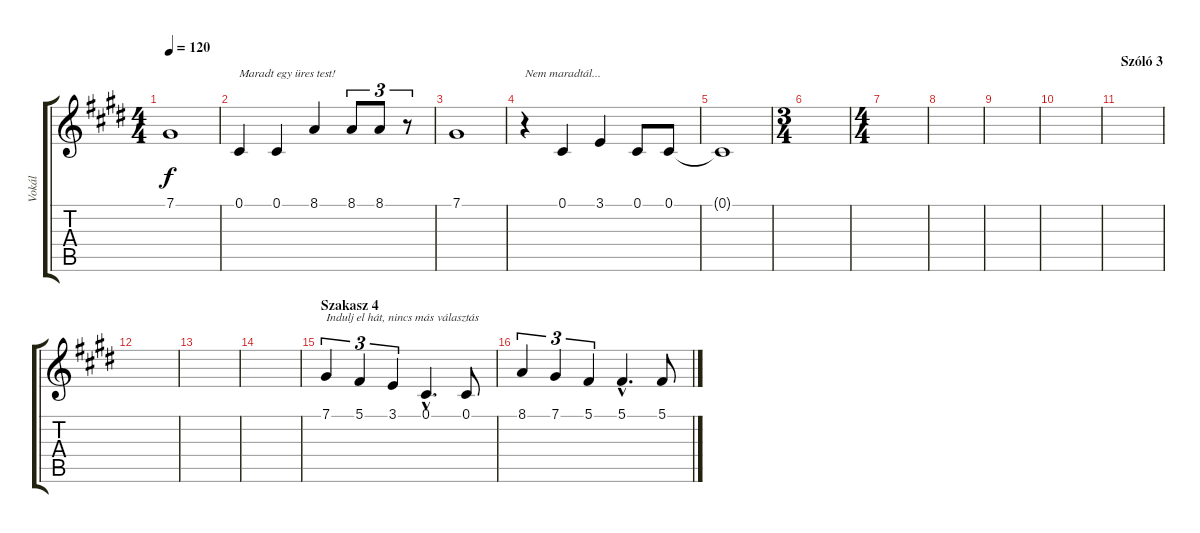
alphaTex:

\track ("Vokál" "Vokál") {instrument violin}
\staff {score tabs}
\tuning (Db4 Ab3 E3 B2 Gb2 Db2) {hide}
\ts (4 4)
\tempo 120
\clef g2
\ks c#minor
7.1.1{dy f} |
0.1.4{txt "Maradt egy üres test!"} 0.1.4 8.1.4 8.1.8{tu (3 2)} 8.1.8{tu (3 2)} r.8{tu (3 2)} |
7.1.1 |
r.4{txt "Nem maradtál..."} 0.1.4 3.1.4 0.1.8 0.1.8 |
0.1{t}.1 |
\ts (3 4)
|
\ts (4 4)
|
|
|
|
\section ("" "Szóló 3")
|
|
|
|
\section ("" "Szakasz 4")
7.1.4{tu (3 2) txt "Indulj el hát, nincs más választás"} 5.1.4{tu (3 2)} 3.1.4{tu (3 2)} 0.1{hac}.4{d} 0.1.8 |
8.1.4{tu (3 2)} 7.1.4{tu (3 2)} 5.1.4{tu (3 2)} 5.1{hac}.4{d} 5.1.8
